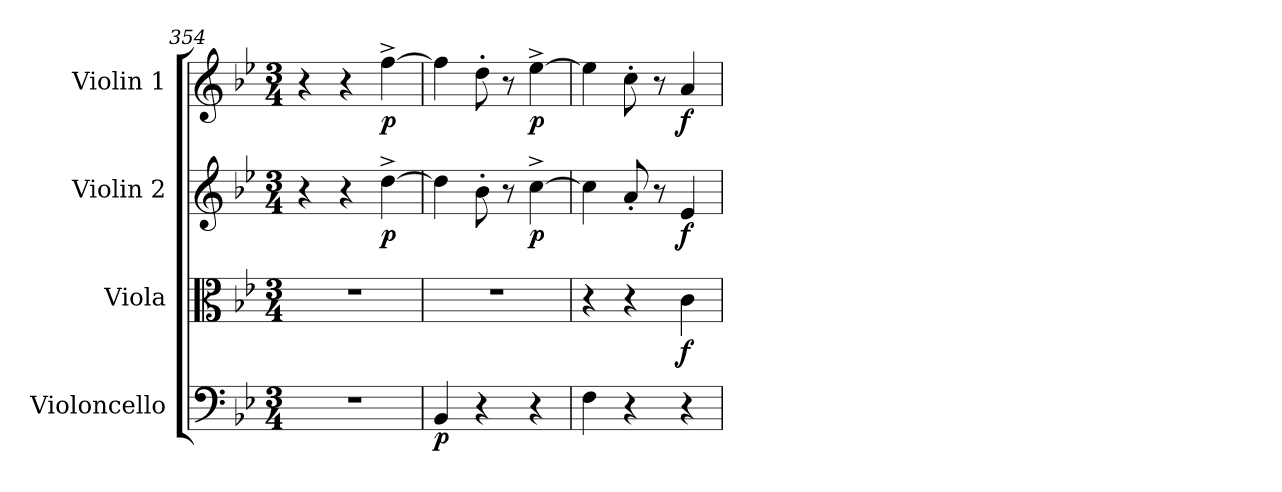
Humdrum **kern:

**kern	**dynam	**kern	**dynam	**kern	**dynam	**kern	**dynam
*part4	*part4	*part3	*part3	*part2	*part2	*part1	*part1
*staff4	*staff4	*staff3	*staff3	*staff2	*staff2	*staff1	*staff1
*I"Violoncello	*	*I"Viola	*	*I"Violin 2	*	*I"Violin 1	*
*I'Vc	*	*I'Vla	*	*I'Vln	*	*I'Vln	*
*clefF4	*	*clefC3	*	*clefG2	*	*clefG2	*
*k[b-e-]	*	*k[b-e-]	*	*k[b-e-]	*	*k[b-e-]	*
*M3/4	*	*M3/4	*	*M3/4	*	*M3/4	*
=354	=354	=354	=354	=354	=354	=354	=354
2.r	.	2.r	.	4r	.	4r	.
.	.	.	.	4r	.	4r	.
!	!	!	!	!	!LO:DY:b	!	!LO:DY:b
.	.	.	.	[4dd^\	p	[4ff^\	p
=355	=355	=355	=355	=355	=355	=355	=355
!	!LO:DY:b	!	!	!	!	!	!
4BB-/	p	2.r	.	4dd\]	.	4ff\]	.
4r	.	.	.	8b-'\	.	8dd'\	.
.	.	.	.	8r	.	8r	.
!	!	!	!	!	!LO:DY:b	!	!LO:DY:b
4r	.	.	.	[4cc^\	p	[4ee-^\	p
=356	=356	=356	=356	=356	=356	=356	=356
4F\	.	4r	.	4cc\]	.	4ee-\]	.
4r	.	4r	.	8a'/	.	8cc'\	.
.	.	.	.	8r	.	8r	.
!	!	!	!LO:DY:b	!	!LO:DY:b	!	!LO:DY:b
4r	.	4c\	f	4e-/	f	4a/	f
=	=	=	=	=	=	=	=
*-	*-	*-	*-	*-	*-	*-	*-
